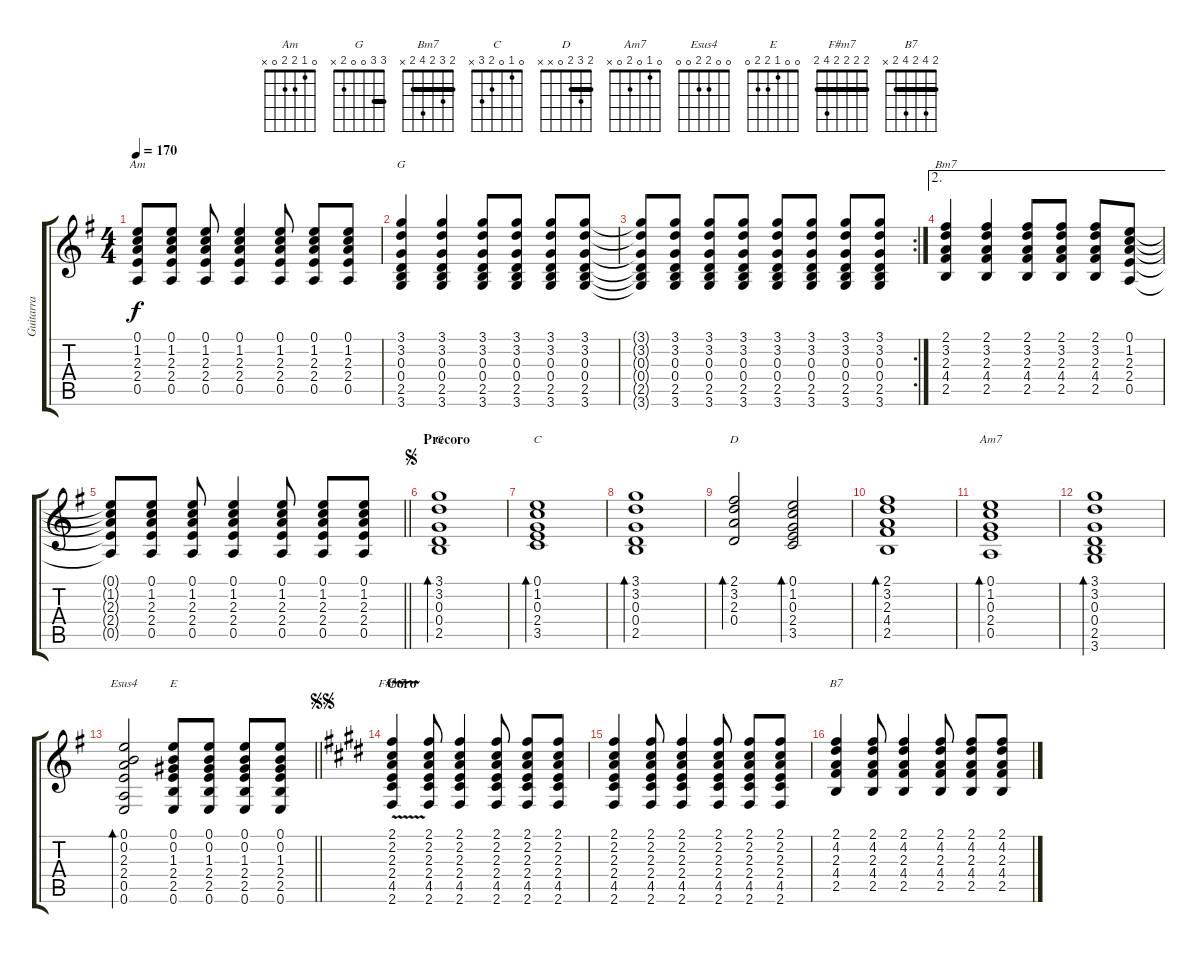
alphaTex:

\track ("Guitarra" "Guitarra") {instrument acousticguitarsteel}
\staff {score tabs}
\tuning (E4 B3 G3 D3 A2 E2) {hide}
\chord ("Am" 0 1 2 2 0 x)
\chord ("G" 3 3 0 0 2 3) {barre 3}
\chord ("Bm7" 2 3 2 4 2 x) {barre 2}
\chord ("G" 3 3 0 0 2 x) {barre 3}
\chord ("C" 0 1 0 2 3 x)
\chord ("D" 2 3 2 0 x x) {barre 2}
\chord ("Am7" 0 1 0 2 0 x)
\chord ("Esus4" 0 0 2 2 0 0)
\chord ("E" 0 0 1 2 2 0)
\chord ("F#m7" 2 2 2 2 4 2) {barre 2}
\chord ("B7" 2 4 2 4 2 x) {barre 2}
\ts (4 4)
\tempo 170
\clef g2
\ks g
(0.1{t} 1.2{t} 2.3{t} 2.4{t} 0.5{t}).8{ch "Am" dy f} (0.1 1.2 2.3 2.4 0.5).8 (0.1 1.2 2.3 2.4 0.5).8 (0.1 1.2 2.3 2.4 0.5).4 (0.1 1.2 2.3 2.4 0.5).8 (0.1 1.2 2.3 2.4 0.5).8 (0.1 1.2 2.3 2.4 0.5).8 |
(3.1 3.2 0.3 0.4 2.5 3.6).4{ch "G"} (3.1 3.2 0.3 0.4 2.5 3.6).4 (3.1 3.2 0.3 0.4 2.5 3.6).8 (3.1 3.2 0.3 0.4 2.5 3.6).8 (3.1 3.2 0.3 0.4 2.5 3.6).8 (3.1 3.2 0.3 0.4 2.5 3.6).8 |
\rc 2
(3.1{t} 3.2{t} 0.3{t} 0.4{t} 2.5{t} 3.6{t}).8 (3.1 3.2 0.3 0.4 2.5 3.6).8 (3.1 3.2 0.3 0.4 2.5 3.6).8 (3.1 3.2 0.3 0.4 2.5 3.6).8 (3.1 3.2 0.3 0.4 2.5 3.6).8 (3.1 3.2 0.3 0.4 2.5 3.6).8 (3.1 3.2 0.3 0.4 2.5 3.6).8 (3.1 3.2 0.3 0.4 2.5 3.6).8 |
\ae 2
(2.1 3.2 2.3 4.4 2.5).4{ch "Bm7"} (2.1 3.2 2.3 4.4 2.5).4 (2.1 3.2 2.3 4.4 2.5).8 (2.1 3.2 2.3 4.4 2.5).8 (2.1 3.2 2.3 4.4 2.5).8 (0.1 1.2 2.3 2.4 0.5).8 |
\barLineRight lightlight
(0.1{t} 1.2{t} 2.3{t} 2.4{t} 0.5{t}).8 (0.1 1.2 2.3 2.4 0.5).8 (0.1 1.2 2.3 2.4 0.5).8 (0.1 1.2 2.3 2.4 0.5).4 (0.1 1.2 2.3 2.4 0.5).8 (0.1 1.2 2.3 2.4 0.5).8 (0.1 1.2 2.3 2.4 0.5).8 |
\section ("" "Precoro")
\jump segno
(3.1 3.2 0.3 0.4 2.5).1{bd 480 ch "G"} |
(0.1 1.2 0.3 2.4 3.5).1{bd 480 ch "C"} |
(3.1 3.2 0.3 0.4 2.5).1{bd 480} |
(2.1 3.2 2.3 0.4).2{bd 480 ch "D"} (0.1 1.2 0.3 2.4 3.5).2{bd 480} |
(2.1 3.2 2.3 4.4 2.5).1{bd 480} |
(0.1 1.2 0.3 2.4 0.5).1{bd 480 ch "Am7"} |
(3.1 3.2 0.3 0.4 2.5 3.6).1{bd 480} |
\barLineRight lightlight
(0.1 0.2 2.3 2.4 0.5 0.6).2{bd 480 ch "Esus4"} (0.1 0.2 1.3 2.4 2.5 0.6).8{ch "E"} (0.1 0.2 1.3 2.4 2.5 0.6).8 (0.1 0.2 1.3 2.4 2.5 0.6).8 (0.1 0.2 1.3 2.4 2.5 0.6).8 |
\section ("" "Coro")
\jump segnosegno
\ks e
(2.1 2.2 2.3 2.4{v} 4.5 2.6).4{ch "F#m7"} (2.1 2.2 2.3 2.4 4.5 2.6).8 (2.1 2.2 2.3 2.4 4.5 2.6).4 (2.1 2.2 2.3 2.4 4.5 2.6).8 (2.1 2.2 2.3 2.4 4.5 2.6).8 (2.1 2.2 2.3 2.4 4.5 2.6).8 |
(2.1 2.2 2.3 2.4 4.5 2.6).4 (2.1 2.2 2.3 2.4 4.5 2.6).8 (2.1 2.2 2.3 2.4 4.5 2.6).4 (2.1 2.2 2.3 2.4 4.5 2.6).8 (2.1 2.2 2.3 2.4 4.5 2.6).8 (2.1 2.2 2.3 2.4 4.5 2.6).8 |
(2.1 4.2 2.3 4.4 2.5).4{ch "B7"} (2.1 4.2 2.3 4.4 2.5).8 (2.1 4.2 2.3 4.4 2.5).4 (2.1 4.2 2.3 4.4 2.5).8 (2.1 4.2 2.3 4.4 2.5).8 (2.1 4.2 2.3 4.4 2.5).8
